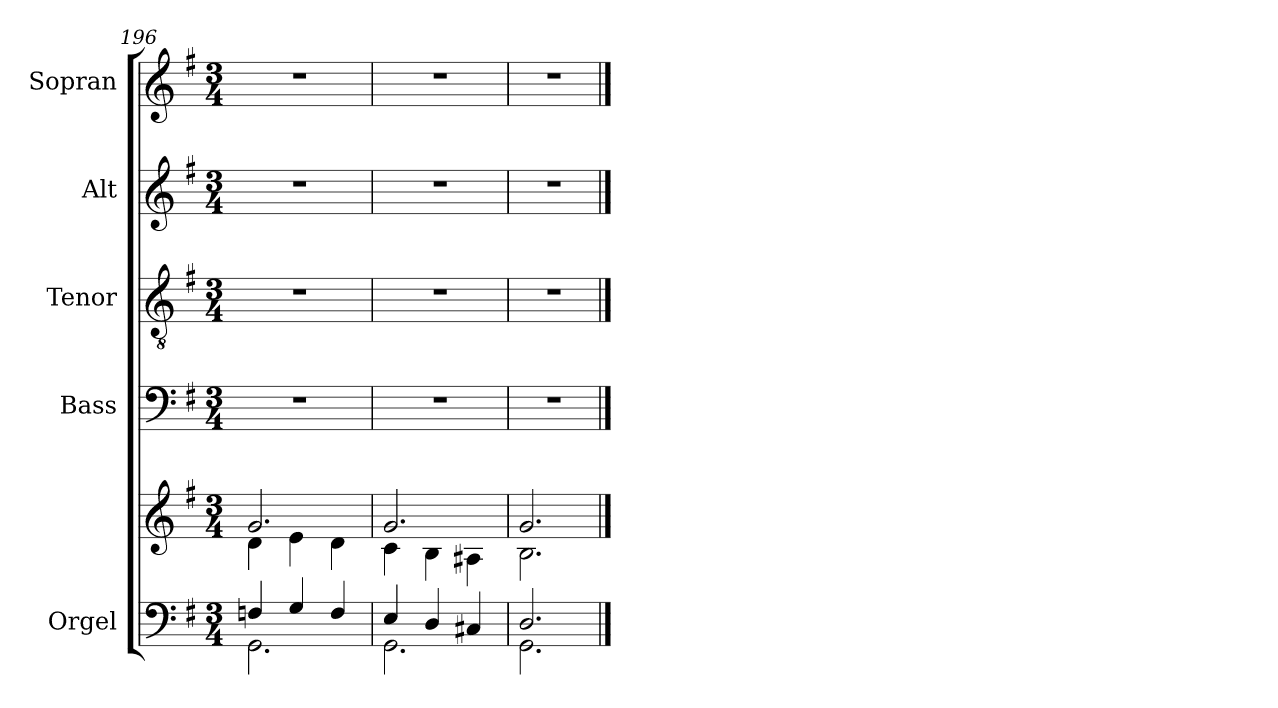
**kern	**kern	**kern	**kern	**kern	**kern
*part5	*part5	*part4	*part3	*part2	*part1
*staff6	*staff5	*staff4	*staff3	*staff2	*staff1
*I"Orgel	*	*I"Bass	*I"Tenor	*I"Alt	*I"Sopran
*I'Org.	*	*I'B.	*I'T.	*I'A.	*I'S.
*clefF4	*clefG2	*clefF4	*clefGv2	*clefG2	*clefG2
*k[f#]	*k[f#]	*k[f#]	*k[f#]	*k[f#]	*k[f#]
*G:	*G:	*G:	*G:	*G:	*G:
*M3/4	*M3/4	*M3/4	*M3/4	*M3/4	*M3/4
=196	=196	=196	=196	=196	=196
*^	*^	*	*	*	*
4Fn/	2.GG\	2.g/	4d\	2.r	2.r	2.r	2.r
4G/	.	.	4e\	.	.	.	.
4F/	.	.	4d\	.	.	.	.
=197	=197	=197	=197	=197	=197	=197	=197
4E/	2.GG\	2.g/	4c\	2.r	2.r	2.r	2.r
4D/	.	.	4B\	.	.	.	.
4C#X/	.	.	4A#X\	.	.	.	.
=198	=198	=198	=198	=198	=198	=198	=198
2.D/	2.GG\	2.g/	2.B\	2.r	2.r	2.r	2.r
*v	*v	*	*	*	*	*	*
*	*v	*v	*	*	*	*
==	==	==	==	==	==
*-	*-	*-	*-	*-	*-
